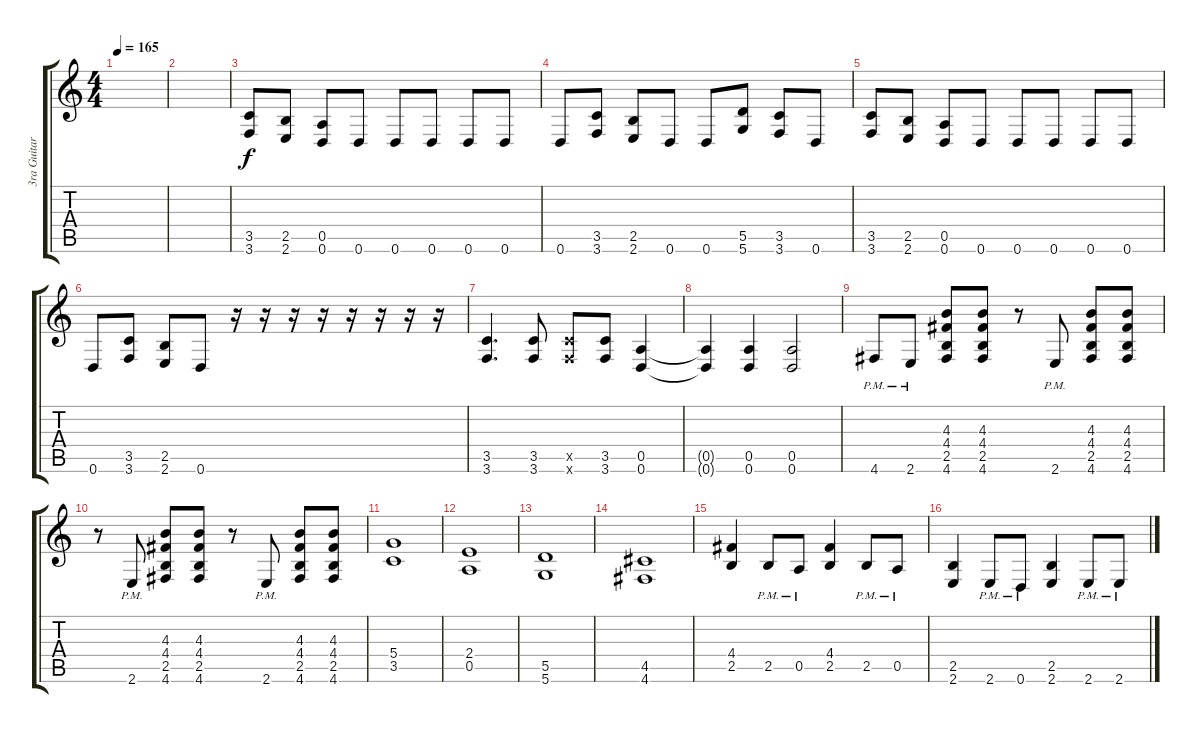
\track ("3ra Guitarra" "3ra Guitar") {instrument distortionguitar}
\staff {score tabs}
\tuning (E4 B3 G3 D3 A2 D2) {hide}
\ts (4 4)
\tempo 165
\clef g2
\ks c
|
|
(3.5 3.6).8 (2.5 2.6).8 (0.5 0.6).8 0.6.8 0.6.8 0.6.8 0.6.8 0.6.8 |
0.6.8 (3.5 3.6).8 (2.5 2.6).8 0.6.8 0.6.8 (5.5 5.6).8 (3.5 3.6).8 0.6.8 |
(3.5 3.6).8 (2.5 2.6).8 (0.5 0.6).8 0.6.8 0.6.8 0.6.8 0.6.8 0.6.8 |
0.6.8 (3.5 3.6).8 (2.5 2.6).8 0.6.8 r.16 r.16 r.16 r.16 r.16 r.16 r.16 r.16 |
(3.5 3.6).4{d} (3.5 3.6).8 (3.5{x} 3.6{x}).8 (3.5 3.6).8 (0.5 0.6).4 |
(0.5{t} 0.6{t}).4 (0.5 0.6).4 (0.5 0.6).2 |
4.6{pm}.8 2.6{pm}.8 (4.3 4.4 2.5 4.6).8 (4.3 4.4 2.5 4.6).8 r.8 2.6{pm}.8 (4.3 4.4 2.5 4.6).8 (4.3 4.4 2.5 4.6).8 |
r.8 2.6{pm}.8 (4.3 4.4 2.5 4.6).8 (4.3 4.4 2.5 4.6).8 r.8 2.6{pm}.8 (4.3 4.4 2.5 4.6).8 (4.3 4.4 2.5 4.6).8 |
(5.4 3.5).1 |
(2.4 0.5).1 |
(5.5 5.6).1 |
(4.5 4.6).1 |
(4.4 2.5).4 2.5{pm}.8 0.5{pm}.8 (4.4 2.5).4 2.5{pm}.8 0.5{pm}.8 |
(2.5 2.6).4 2.6{pm}.8 0.6{pm}.8 (2.5 2.6).4 2.6{pm}.8 2.6{pm}.8
